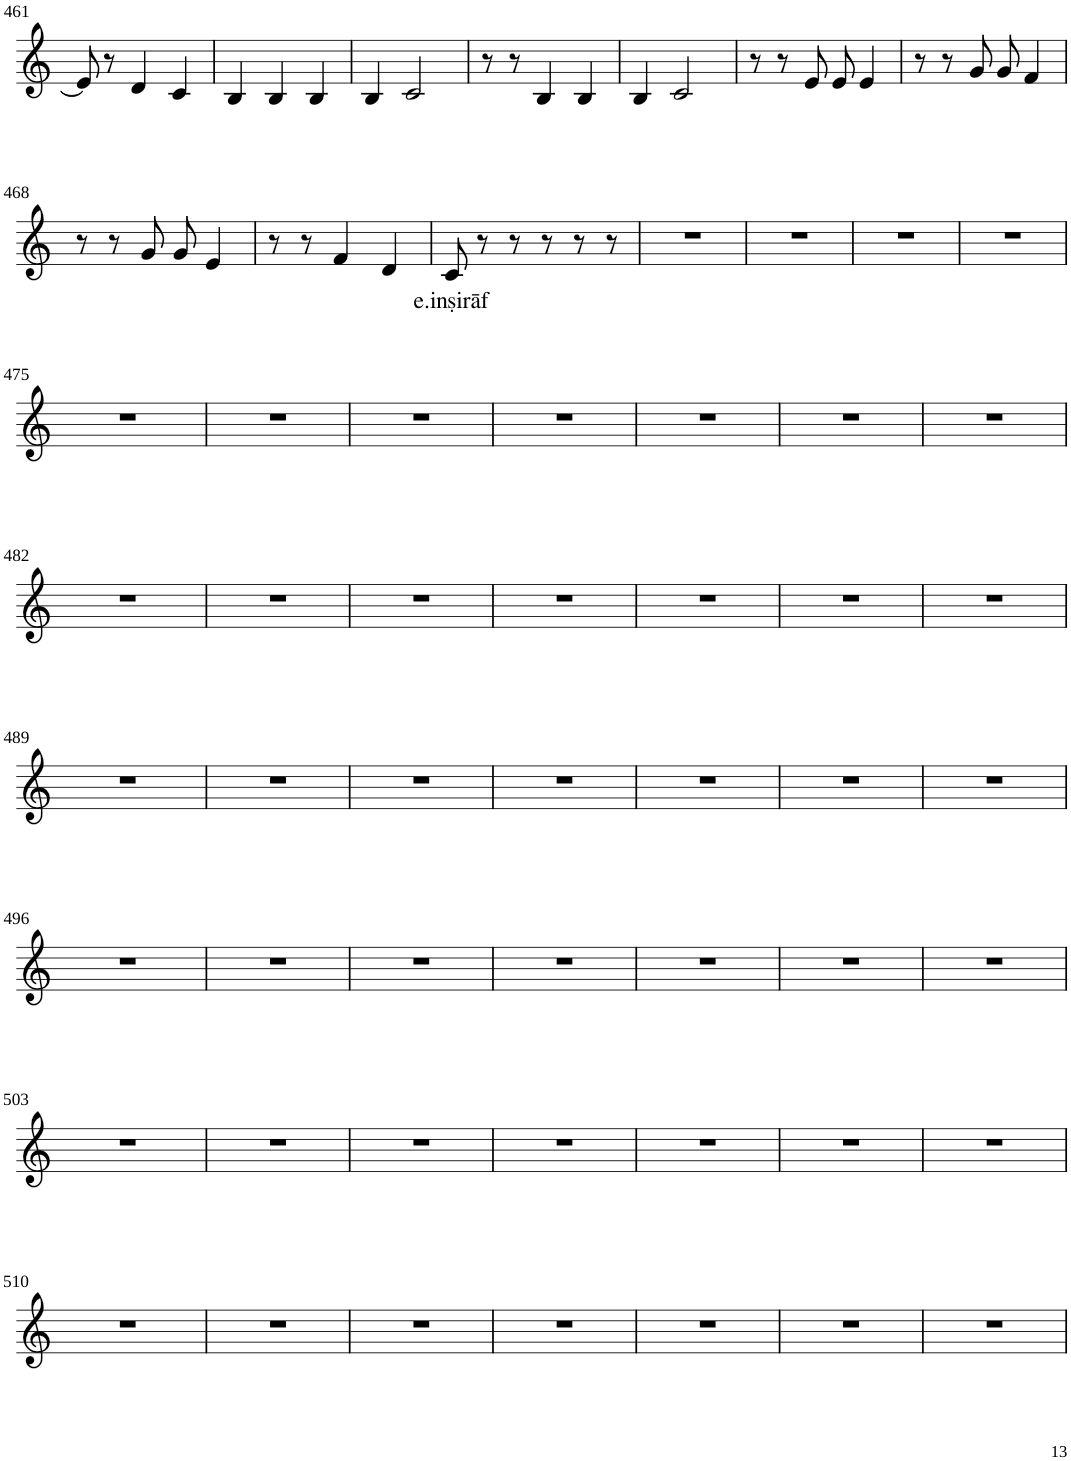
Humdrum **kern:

**kern	**text
*part1	*part1
*staff1	*staff1
*I"Violin	*
!!LO:PB:g=z
*clefG2	*
*k[]	*
*M6/8	*
=461	=461
8e/]	.
8r	.
4d/	.
4c/	.
=462	=462
4B/	.
4B/	.
4B/	.
=463	=463
4B/	.
2c/	.
=464	=464
8r	.
8r	.
4B/	.
4B/	.
=465	=465
4B/	.
2c/	.
=466	=466
8r	.
8r	.
8e/	.
8e/	.
4e/	.
=467	=467
8r	.
8r	.
8g/	.
8g/	.
4f/	.
!!LO:LB:g=z
=468	=468
8r	.
8r	.
8g/	.
8g/	.
4e/	.
=469	=469
8r	.
8r	.
4f/	.
4d/	.
=470	=470
!	!LO:LY:b
8c/	e.inṣirāf
8r	.
8r	.
8r	.
8r	.
8r	.
=471	=471
2.r	.
=472	=472
2.r	.
=473	=473
2.r	.
=474	=474
2.r	.
!!LO:LB:g=z
=475	=475
2.r	.
=476	=476
2.r	.
=477	=477
2.r	.
=478	=478
2.r	.
=479	=479
2.r	.
=480	=480
2.r	.
=481	=481
2.r	.
!!LO:LB:g=z
=482	=482
2.r	.
=483	=483
2.r	.
=484	=484
2.r	.
=485	=485
2.r	.
=486	=486
2.r	.
=487	=487
2.r	.
=488	=488
2.r	.
!!LO:LB:g=z
=489	=489
2.r	.
=490	=490
2.r	.
=491	=491
2.r	.
=492	=492
2.r	.
=493	=493
2.r	.
=494	=494
2.r	.
=495	=495
2.r	.
!!LO:LB:g=z
=496	=496
2.r	.
=497	=497
2.r	.
=498	=498
2.r	.
=499	=499
2.r	.
=500	=500
2.r	.
=501	=501
2.r	.
=502	=502
2.r	.
!!LO:LB:g=z
=503	=503
2.r	.
=504	=504
2.r	.
=505	=505
2.r	.
=506	=506
2.r	.
=507	=507
2.r	.
=508	=508
2.r	.
=509	=509
2.r	.
!!LO:LB:g=z
=510	=510
2.r	.
=511	=511
2.r	.
=512	=512
2.r	.
=513	=513
2.r	.
=514	=514
2.r	.
=515	=515
2.r	.
=516	=516
2.r	.
=	=
*-	*-
